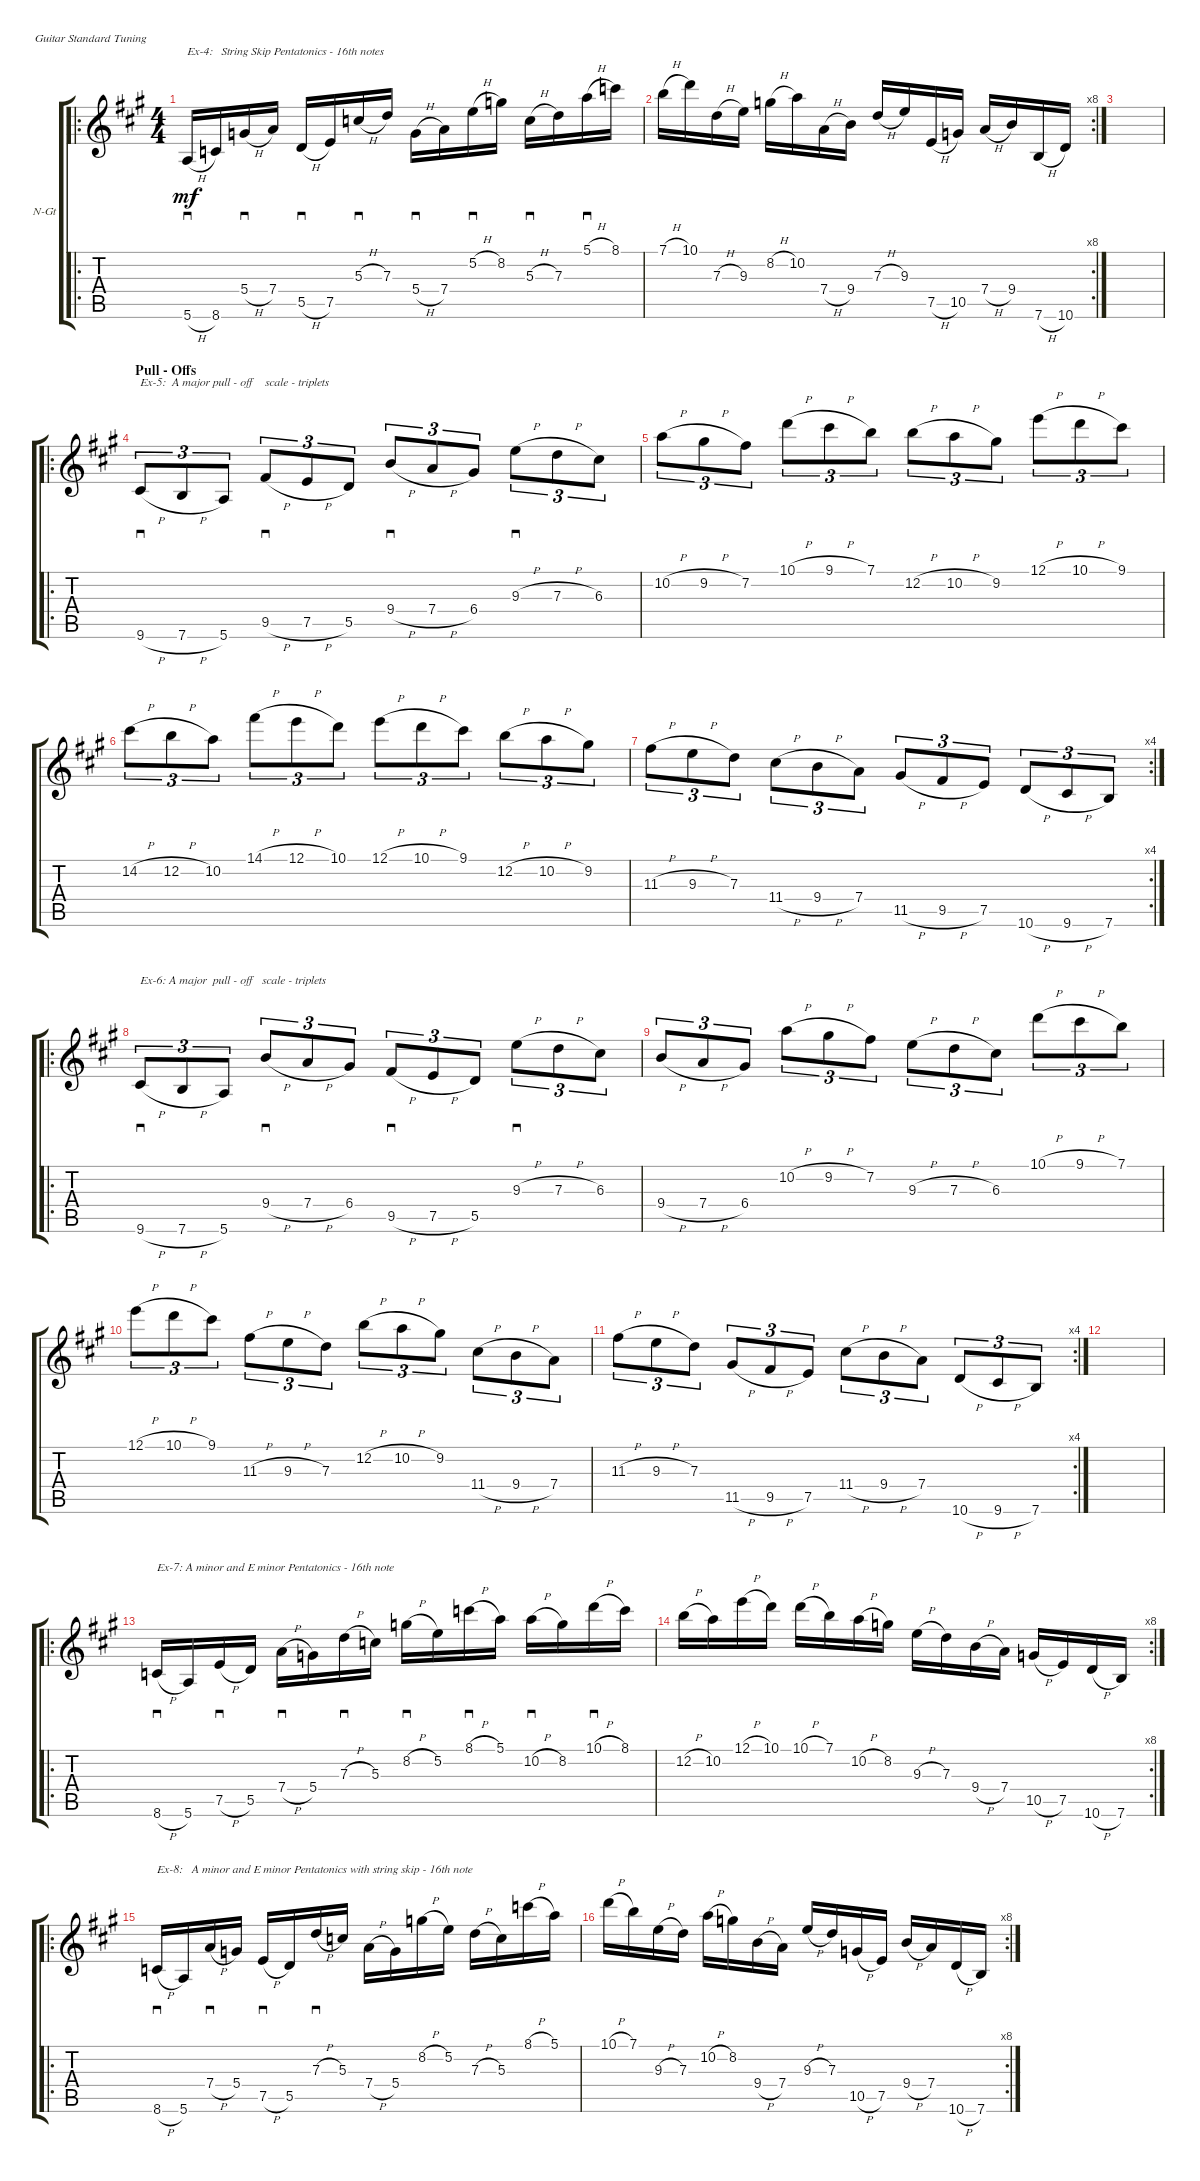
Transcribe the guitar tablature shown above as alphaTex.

\defaultSystemsLayout 4
\bracketExtendMode groupsimilarinstruments
\firstSystemTrackNameOrientation horizontal
\otherSystemsTrackNameOrientation horizontal
\track ("Nylon Guitar" "N-Gt") {instrument acousticguitarnylon}
\staff {score tabs}
\tuning (E4 B3 G3 D3 A2 E2)
\ro
\ts (4 4)
\tempo (100 hide)
\clef g2
\ks a
5.6{h}.16{sd txt "Ex-4:   String Skip Pentatonics - 16th notes" dy mf} 8.6.16 5.4{h}.16{sd} 7.4.16 5.5{h}.16{sd} 7.5.16 5.3{h}.16{sd} 7.3.16 5.4{h}.16{sd} 7.4.16 5.2{h}.16{sd} 8.2.16 5.3{h}.16{sd} 7.3.16 5.1{h}.16{sd} 8.1.16 |
\rc 8
7.1{h}.16 10.1.16 7.3{h}.16 9.3.16 8.2{h}.16 10.2.16 7.4{h}.16 9.4.16 7.3{h}.16 9.3.16 7.5{h}.16 10.5.16 7.4{h}.16 9.4.16 7.6{h}.16 10.6.16 |
|
\ro
\section ("" "Pull - Offs")
9.6{h}.8{sd tu (3 2) txt "Ex-5:  A major pull - off    scale - triplets           "} 7.6{h}.8{tu (3 2)} 5.6.8{tu (3 2)} 9.5{h}.8{sd tu (3 2)} 7.5{h}.8{tu (3 2)} 5.5.8{tu (3 2)} 9.4{h}.8{sd tu (3 2)} 7.4{h}.8{tu (3 2)} 6.4.8{tu (3 2)} 9.3{h}.8{sd tu (3 2)} 7.3{h}.8{tu (3 2)} 6.3.8{tu (3 2)} |
10.2{h}.8{tu (3 2)} 9.2{h}.8{tu (3 2)} 7.2.8{tu (3 2)} 10.1{h}.8{tu (3 2)} 9.1{h}.8{tu (3 2)} 7.1.8{tu (3 2)} 12.2{h}.8{tu (3 2)} 10.2{h}.8{tu (3 2)} 9.2.8{tu (3 2)} 12.1{h}.8{tu (3 2)} 10.1{h}.8{tu (3 2)} 9.1.8{tu (3 2)} |
14.2{h}.8{tu (3 2)} 12.2{h}.8{tu (3 2)} 10.2.8{tu (3 2)} 14.1{h}.8{tu (3 2)} 12.1{h}.8{tu (3 2)} 10.1.8{tu (3 2)} 12.1{h}.8{tu (3 2)} 10.1{h}.8{tu (3 2)} 9.1.8{tu (3 2)} 12.2{h}.8{tu (3 2)} 10.2{h}.8{tu (3 2)} 9.2.8{tu (3 2)} |
\rc 4
11.3{h}.8{tu (3 2)} 9.3{h}.8{tu (3 2)} 7.3.8{tu (3 2)} 11.4{h}.8{tu (3 2)} 9.4{h}.8{tu (3 2)} 7.4.8{tu (3 2)} 11.5{h}.8{tu (3 2)} 9.5{h}.8{tu (3 2)} 7.5.8{tu (3 2)} 10.6{h}.8{tu (3 2)} 9.6{h}.8{tu (3 2)} 7.6.8{tu (3 2)} |
\ro
9.6{h}.8{sd tu (3 2) txt "Ex-6: A major  pull - off   scale - triplets"} 7.6{h}.8{tu (3 2)} 5.6.8{tu (3 2)} 9.4{h}.8{sd tu (3 2)} 7.4{h}.8{tu (3 2)} 6.4.8{tu (3 2)} 9.5{h}.8{sd tu (3 2)} 7.5{h}.8{tu (3 2)} 5.5.8{tu (3 2)} 9.3{h}.8{sd tu (3 2)} 7.3{h}.8{tu (3 2)} 6.3.8{tu (3 2)} |
9.4{h}.8{tu (3 2)} 7.4{h}.8{tu (3 2)} 6.4.8{tu (3 2)} 10.2{h}.8{tu (3 2)} 9.2{h}.8{tu (3 2)} 7.2.8{tu (3 2)} 9.3{h}.8{tu (3 2)} 7.3{h}.8{tu (3 2)} 6.3.8{tu (3 2)} 10.1{h}.8{tu (3 2)} 9.1{h}.8{tu (3 2)} 7.1.8{tu (3 2)} |
12.1{h}.8{tu (3 2)} 10.1{h}.8{tu (3 2)} 9.1.8{tu (3 2)} 11.3{h}.8{tu (3 2)} 9.3{h}.8{tu (3 2)} 7.3.8{tu (3 2)} 12.2{h}.8{tu (3 2)} 10.2{h}.8{tu (3 2)} 9.2.8{tu (3 2)} 11.4{h}.8{tu (3 2)} 9.4{h}.8{tu (3 2)} 7.4.8{tu (3 2)} |
\rc 4
11.3{h}.8{tu (3 2)} 9.3{h}.8{tu (3 2)} 7.3.8{tu (3 2)} 11.5{h}.8{tu (3 2)} 9.5{h}.8{tu (3 2)} 7.5.8{tu (3 2)} 11.4{h}.8{tu (3 2)} 9.4{h}.8{tu (3 2)} 7.4.8{tu (3 2)} 10.6{h}.8{tu (3 2)} 9.6{h}.8{tu (3 2)} 7.6.8{tu (3 2)} |
|
\ro
8.6{h}.16{sd txt "Ex-7: A minor and E minor Pentatonics - 16th note"} 5.6.16 7.5{h}.16{sd} 5.5.16 7.4{h}.16{sd} 5.4.16 7.3{h}.16{sd} 5.3.16 8.2{h}.16{sd} 5.2.16 8.1{h}.16{sd} 5.1.16 10.2{h}.16{sd} 8.2.16 10.1{h}.16{sd} 8.1.16 |
\rc 8
12.2{h}.16 10.2.16 12.1{h}.16 10.1.16 10.1{h}.16 7.1.16 10.2{h}.16 8.2.16 9.3{h}.16 7.3.16 9.4{h}.16 7.4.16 10.5{h}.16 7.5.16 10.6{h}.16 7.6.16 |
\ro
8.6{h}.16{sd txt "Ex-8:   A minor and E minor Pentatonics with string skip - 16th note"} 5.6.16 7.4{h}.16{sd} 5.4.16 7.5{h}.16{sd} 5.5.16 7.3{h}.16{sd} 5.3.16 7.4{h}.16 5.4.16 8.2{h}.16 5.2.16 7.3{h}.16 5.3.16 8.1{h}.16 5.1.16 |
\rc 8
10.1{h}.16 7.1.16 9.3{h}.16 7.3.16 10.2{h}.16 8.2.16 9.4{h}.16 7.4.16 9.3{h}.16 7.3.16 10.5{h}.16 7.5.16 9.4{h}.16 7.4.16 10.6{h}.16 7.6.16
